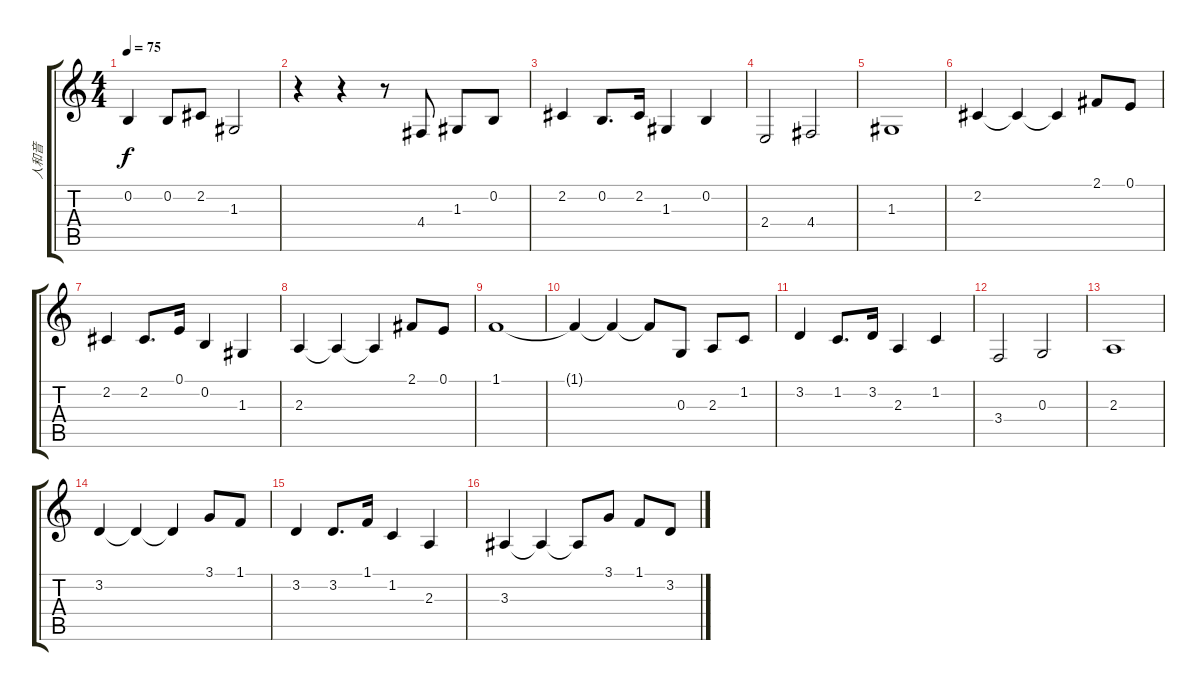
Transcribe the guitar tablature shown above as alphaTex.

\track ("人和音" "人和音") {instrument choiraahs}
\staff {score tabs}
\tuning (E4 B3 G3 D3 A2 E2) {hide}
\ts (4 4)
\tempo 75
\clef g2
\ks c
0.2.4{dy f} 0.2.8 2.2.8 1.3.2 |
r.4 r.4 r.8 4.4.8 1.3.8 0.2.8 |
2.2.4 0.2.8{d} 2.2.16 1.3.4 0.2.4 |
2.4.2 4.4.2 |
1.3.1 |
2.2.4 2.2{t}.4 2.2{t}.4 2.1.8 0.1.8 |
2.2.4 2.2.8{d} 0.1.16 0.2.4 1.3.4 |
2.3.4 2.3{t}.4 2.3{t}.4 2.1.8 0.1.8 |
1.1.1 |
1.1{t}.4 1.1{t}.4 1.1{t}.8 0.3.8 2.3.8 1.2.8 |
3.2.4 1.2.8{d} 3.2.16 2.3.4 1.2.4 |
3.4.2 0.3.2 |
2.3.1 |
3.2.4 3.2{t}.4 3.2{t}.4 3.1.8 1.1.8 |
3.2.4 3.2.8{d} 1.1.16 1.2.4 2.3.4 |
3.3.4 3.3{t}.4 3.3{t}.8 3.1.8 1.1.8 3.2.8
